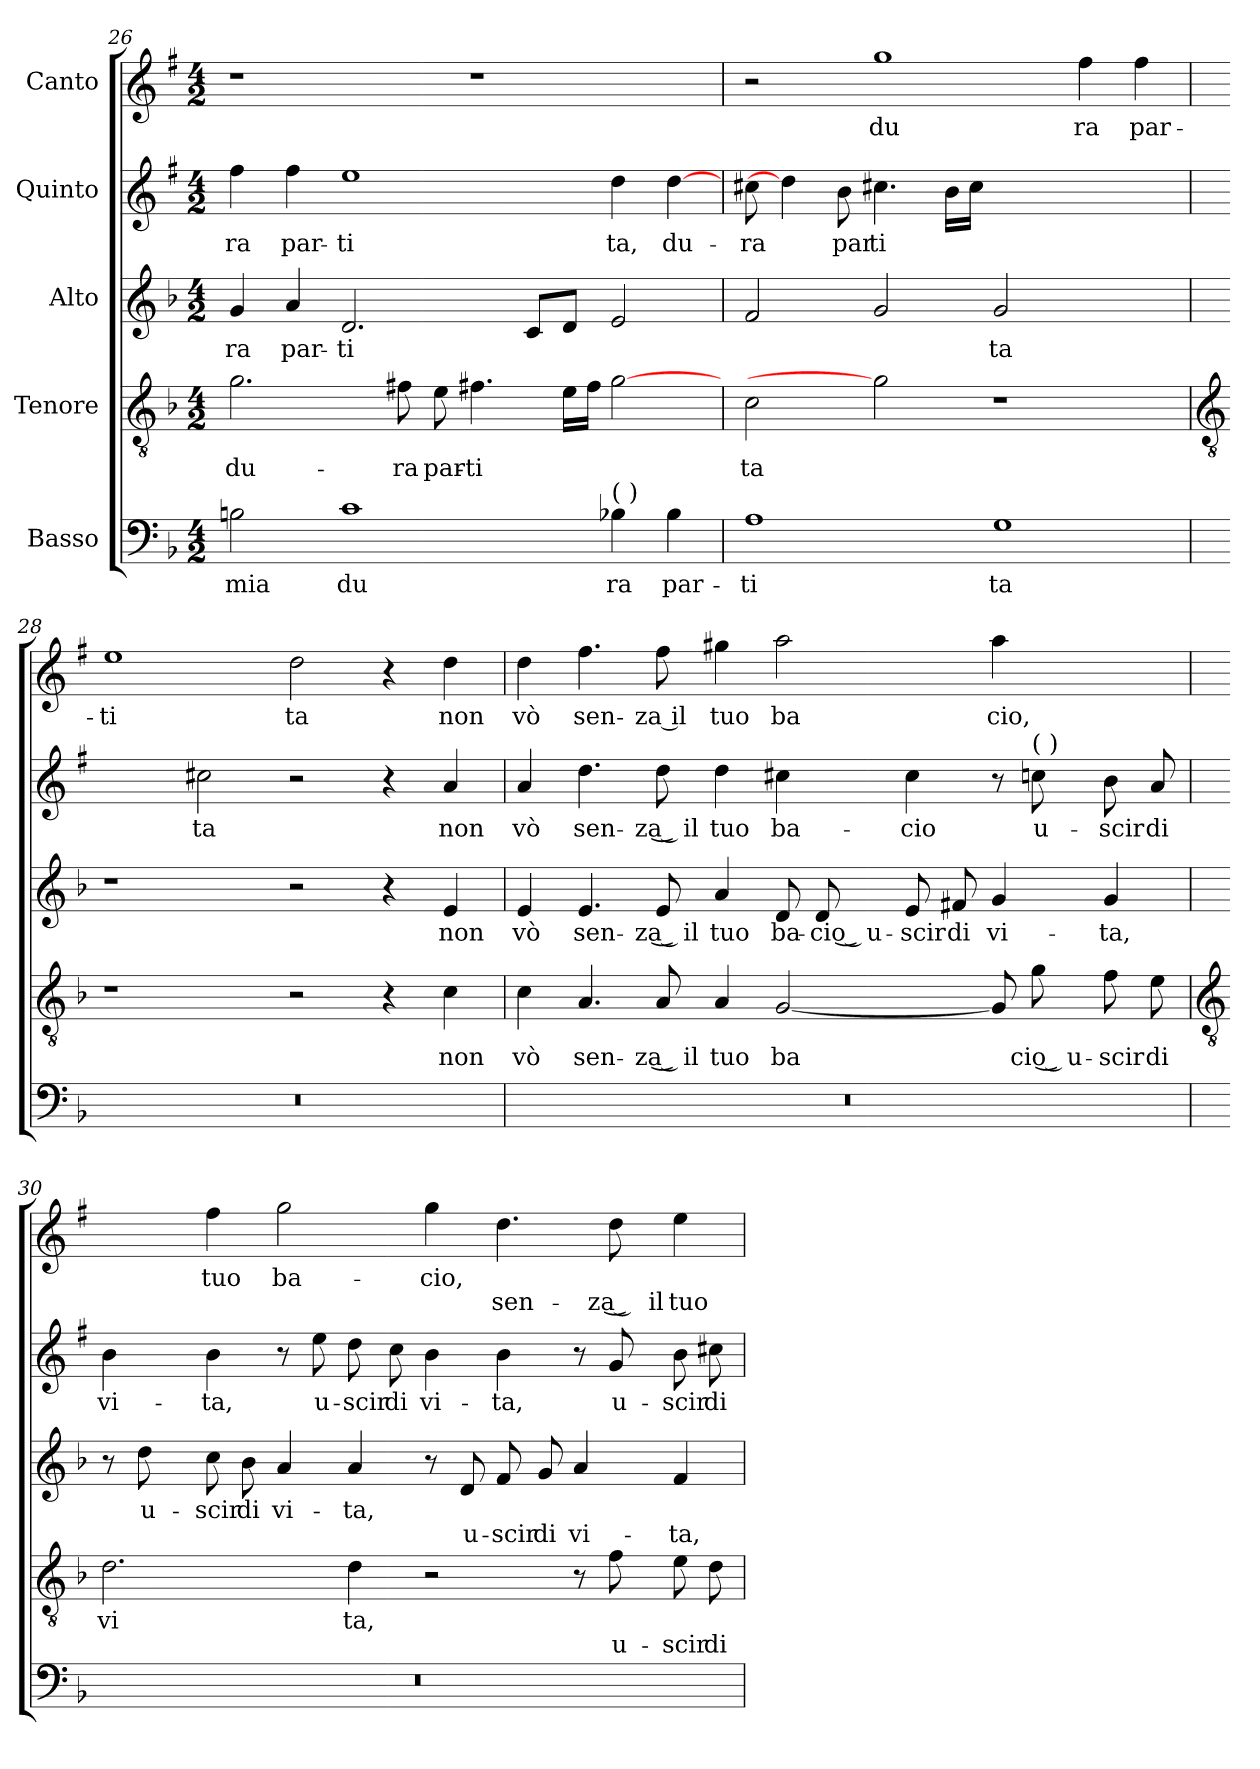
**kern	**text	**kern	**text	**text	**kern	**text	**text	**kern	**text	**kern	**text	**text
*part5	*part5	*part4	*part4	*part4	*part3	*part3	*part3	*part2	*part2	*part1	*part1	*part1
*staff5	*staff5	*staff4	*staff4	*staff4	*staff3	*staff3	*staff3	*staff2	*staff2	*staff1	*staff1	*staff1
*I"Basso	*	*I"Tenore	*	*	*I"Alto	*	*	*I"Quinto	*	*I"Canto	*	*
*clefF4	*	*clefGv2	*	*	*clefG2	*	*	*clefG2	*	*clefG2	*	*
*	*	*	*	*	*	*	*	*ITrd1c2	*	*ITrd1c2	*	*
*k[b-]	*	*k[b-]	*	*	*k[b-]	*	*	*k[b-]	*	*k[b-]	*	*
*F:	*	*F:	*	*	*F:	*	*	*F:	*	*F:	*	*
*M4/2	*	*M4/2	*	*	*M4/2	*	*	*M4/2	*	*M4/2	*	*
=26	=26	=26	=26	=26	=26	=26	=26	=26	=26	=26	=26	=26
!	!LO:LY:b	!	!LO:LY:b	!	!	!LO:LY:b	!	!	!LO:LY:b	!	!	!
2B	mia	2.g	du-	.	4g	ra	.	4ee	ra	1r	.	.
!	!	!	!	!	!	!LO:LY:b	!	!	!LO:LY:b	!	!	!
.	.	.	.	.	4a	par-	.	4ee	par-	.	.	.
!	!LO:LY:b	!	!	!	!	!LO:LY:b	!	!	!LO:LY:b	!	!	!
1c	du	.	.	.	2.d	-ti	.	1dd	-ti	.	.	.
!	!	!	!LO:LY:b	!	!	!	!	!	!	!	!	!
.	.	8f#X	-ra	.	.	.	.	.	.	.	.	.
!	!	!	!LO:LY:b	!	!	!	!	!	!	!	!	!
.	.	8e	par-	.	.	.	.	.	.	.	.	.
!	!	!	!LO:LY:b	!	!	!	!	!	!	!	!	!
.	.	4.f#X	-ti	.	.	.	.	.	.	1r	.	.
.	.	.	.	.	8cL	.	.	.	.	.	.	.
.	.	16eLL	.	.	8dJ	.	.	.	.	.	.	.
.	.	16f#JJ	.	.	.	.	.	.	.	.	.	.
!LO:TX:a:t=(  )	!	!	!	!	!	!	!	!	!	!	!	!
!	!LO:LY:b	!	!	!	!	!	!	!	!LO:LY:b	!	!	!
4B-	ra	[2g	.	.	2e	.	.	4cc	ta,	.	.	.
!	!LO:LY:b	!	!	!	!	!	!	!	!LO:LY:b	!	!	!
4B-	par-	.	.	.	.	.	.	[4cc	du-	.	.	.
=27	=27	=27	=27	=27	=27	=27	=27	=27	=27	=27	=27	=27
!	!LO:LY:b	!	!LO:LY:b	!	!	!	!	!	!LO:LY:b	!	!	!
1A	-ti	2c	ta	.	2f	.	.	8bn	-ra	2r	.	.
.	.	.	.	.	.	.	.	4cc]	.	.	.	.
!	!	!	!	!	!	!	!	!	!LO:LY:b	!	!	!
.	.	.	.	.	.	.	.	8a	par	.	.	.
!	!	!	!	!	!	!	!	!	!LO:LY:b	!	!LO:LY:b	!
.	.	2g]	.	.	2g	.	.	4.bn	ti	1ff	du	.
.	.	.	.	.	.	.	.	16aLL	.	.	.	.
.	.	.	.	.	.	.	.	16bJJ	.	.	.	.
!	!LO:LY:b	!	!	!	!	!LO:LY:b	!	!	!	!	!	!
1G	ta	1r	.	.	2g	ta	.	[2ccyy	.	.	.	.
!	!	!	!	!	!	!	!	!	!	!	!LO:LY:b	!
.	.	.	.	.	2ryy	.	.	2ryy	.	4ee	ra	.
!	!	!	!	!	!	!	!	!	!	!	!LO:LY:b	!
.	.	.	.	.	.	.	.	.	.	4ee	par-	.
!!LO:LB:g=z
=28	=28	=28	=28	=28	=28	=28	=28	=28	=28	=28	=28	=28
*	*	*clefGv2	*	*	*	*	*	*	*	*	*	*
!	!	!	!	!	!	!	!	!	!	!	!LO:LY:b	!
0r	.	1r	.	.	1r	.	.	2ccyy]	.	1dd	-ti	.
!	!	!	!	!	!	!	!	!	!LO:LY:b	!	!	!
.	.	.	.	.	.	.	.	2bn	ta	.	.	.
!	!	!	!	!	!	!	!	!	!	!	!LO:LY:b	!
.	.	2r	.	.	2r	.	.	2r	.	2cc	ta	.
.	.	4r	.	.	4r	.	.	4r	.	4r	.	.
!	!	!	!LO:LY:b	!	!	!LO:LY:b	!	!	!LO:LY:b	!	!LO:LY:b	!
.	.	4c	non	.	4e	non	.	4g	non	4cc	non	.
=29	=29	=29	=29	=29	=29	=29	=29	=29	=29	=29	=29	=29
!	!	!	!LO:LY:b	!	!	!LO:LY:b	!	!	!LO:LY:b	!	!LO:LY:b	!
0r	.	4c	vò	.	4e	vò	.	4g	vò	4cc	vò	.
!	!	!	!LO:LY:b	!	!	!LO:LY:b	!	!	!LO:LY:b	!	!LO:LY:b	!
.	.	4.A	sen-	.	4.e	sen-	.	4.cc	sen-	4.ee	sen-	.
!	!	!	!LO:LY:b	!	!	!LO:LY:b	!	!	!LO:LY:b	!	!LO:LY:b	!
.	.	8A	-za͜ il	.	8e	-za͜ il	.	8cc	-za͜ il	8ee	-za il	.
!	!	!	!LO:LY:b	!	!	!LO:LY:b	!	!	!LO:LY:b	!	!LO:LY:b	!
.	.	4A	tuo	.	4a	tuo	.	4cc	tuo	4ff#X	tuo	.
!	!	!	!LO:LY:b	!	!	!LO:LY:b	!	!	!LO:LY:b	!	!LO:LY:b	!
.	.	[2G	ba	.	8d	ba-	.	4bn	ba-	2gg	ba	.
!	!	!	!	!	!	!LO:LY:b	!	!	!	!	!	!
.	.	.	.	.	8d	-cio͜ u-	.	.	.	.	.	.
!	!	!	!	!	!	!LO:LY:b	!	!	!LO:LY:b	!	!	!
.	.	.	.	.	8e	-scir	.	4b	-cio	.	.	.
!	!	!	!	!	!	!LO:LY:b	!	!	!	!	!	!
.	.	.	.	.	8f#X	di	.	.	.	.	.	.
!	!	!	!	!	!	!LO:LY:b	!	!	!	!	!LO:LY:b	!
.	.	8G]	.	.	4g	vi-	.	8r	.	4gg	cio,	.
!	!	!	!	!	!	!	!	!LO:TX:a:t=(  )	!	!	!	!
!	!	!	!LO:LY:b	!	!	!	!	!	!LO:LY:b	!	!	!
.	.	8g	cio͜ u-	.	.	.	.	8b-	u-	.	.	.
!	!	!	!LO:LY:b	!	!	!LO:LY:b	!	!	!LO:LY:b	!	!LO:LY:b	!
.	.	8f	-scir	.	4g	-ta,	.	8a	-scir	[4ddyy	sen	.
!	!	!	!LO:LY:b	!	!	!	!	!	!LO:LY:b	!	!	!
.	.	8e	di	.	.	.	.	8g	di	.	.	.
!!LO:LB:g=z
=30	=30	=30	=30	=30	=30	=30	=30	=30	=30	=30	=30	=30
*	*	*clefGv2	*	*	*	*	*	*	*	*	*	*
!	!	!	!LO:LY:b	!	!	!	!	!	!LO:LY:b	!	!	!
0r	.	2.d	vi	.	8r	.	.	4a	vi-	8dd\Lyy]	.	.
!	!	!	!	!	!	!LO:LY:b	!	!	!	!	!LO:LY:b	!
.	.	.	.	.	8dd	u-	.	.	.	8dd\J	za͜ il	.
!	!	!	!	!	!	!LO:LY:b	!	!	!LO:LY:b	!	!LO:LY:b	!
.	.	.	.	.	8cc	-scir	.	4a	-ta,	4ee	tuo	.
!	!	!	!	!	!	!LO:LY:b	!	!	!	!	!	!
.	.	.	.	.	8b-	di	.	.	.	.	.	.
!	!	!	!	!	!	!LO:LY:b	!	!	!	!	!LO:LY:b	!
.	.	.	.	.	4a	vi-	.	8r	.	2ff	ba-	.
!	!	!	!	!	!	!	!	!	!LO:LY:b	!	!	!
.	.	.	.	.	.	.	.	8dd	u-	.	.	.
!	!	!	!LO:LY:b	!	!	!LO:LY:b	!	!	!LO:LY:b	!	!	!
.	.	4d	ta,	.	4a	-ta,	.	8cc	-scir	.	.	.
!	!	!	!	!	!	!	!	!	!LO:LY:b	!	!	!
.	.	.	.	.	.	.	.	8b-	di	.	.	.
!	!	!	!	!	!	!	!	!	!LO:LY:b	!	!LO:LY:b	!
.	.	2r	.	.	8r	.	.	4a	vi-	4ff	-cio,	.
!	!	!	!	!	!	!	!LO:LY:b	!	!	!	!	!
.	.	.	.	.	8d	.	u-	.	.	.	.	.
!	!	!	!	!	!	!	!LO:LY:b	!	!LO:LY:b	!	!	!LO:LY:b
.	.	.	.	.	8f	.	-scir	4a	-ta,	4.cc	.	sen-
!	!	!	!	!	!	!	!LO:LY:b	!	!	!	!	!
.	.	.	.	.	8g	.	di	.	.	.	.	.
!	!	!	!	!	!	!	!LO:LY:b	!	!	!	!	!
.	.	8r	.	.	4a	.	vi-	8r	.	.	.	.
!	!	!	!	!LO:LY:b	!	!	!	!	!LO:LY:b	!	!	!LO:LY:b
.	.	8f	.	u-	.	.	.	8f	u-	8cc	.	-za͜͜ il
!	!	!	!	!LO:LY:b	!	!	!LO:LY:b	!	!LO:LY:b	!	!	!LO:LY:b
.	.	8e	.	-scir	4f	.	-ta,	8a	-scir	4dd	.	tuo
!	!	!	!	!LO:LY:b	!	!	!	!	!LO:LY:b	!	!	!
.	.	8d	.	di	.	.	.	8bn	di	.	.	.
=	=	=	=	=	=	=	=	=	=	=	=	=
*-	*-	*-	*-	*-	*-	*-	*-	*-	*-	*-	*-	*-
